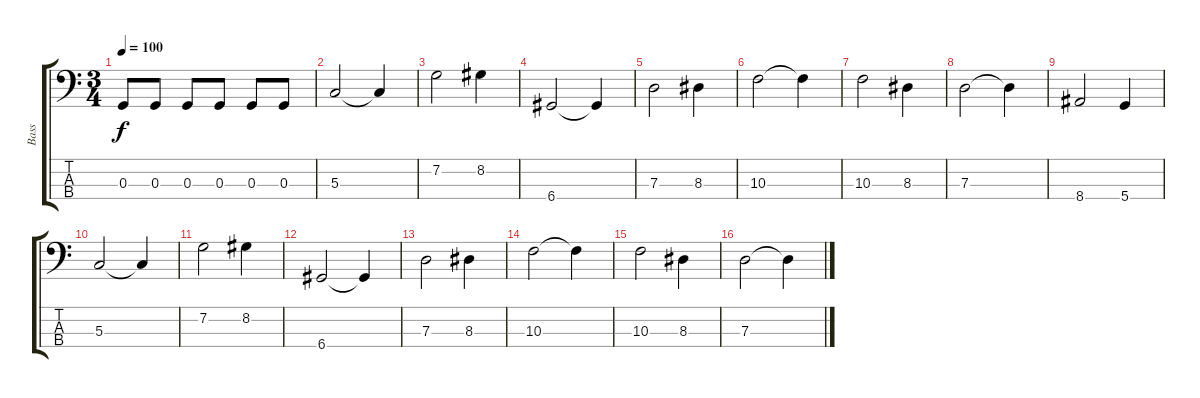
\track ("Bass" "Bass") {instrument electricbasspick}
\staff {score tabs}
\tuning (F2 C2 G1 D1) {hide}
\ts (3 4)
\tempo 100
\clef f4
\ks c
0.3.8{dy f} 0.3.8 0.3.8 0.3.8 0.3.8 0.3.8 |
5.3.2 5.3{t}.4 |
7.2.2 8.2.4 |
6.4.2 6.4{t}.4 |
7.3.2 8.3.4 |
10.3.2 10.3{t}.4 |
10.3.2 8.3.4 |
7.3.2 7.3{t}.4 |
8.4.2 5.4.4 |
5.3.2 5.3{t}.4 |
7.2.2 8.2.4 |
6.4.2 6.4{t}.4 |
7.3.2 8.3.4 |
10.3.2 10.3{t}.4 |
10.3.2 8.3.4 |
7.3.2 7.3{t}.4
